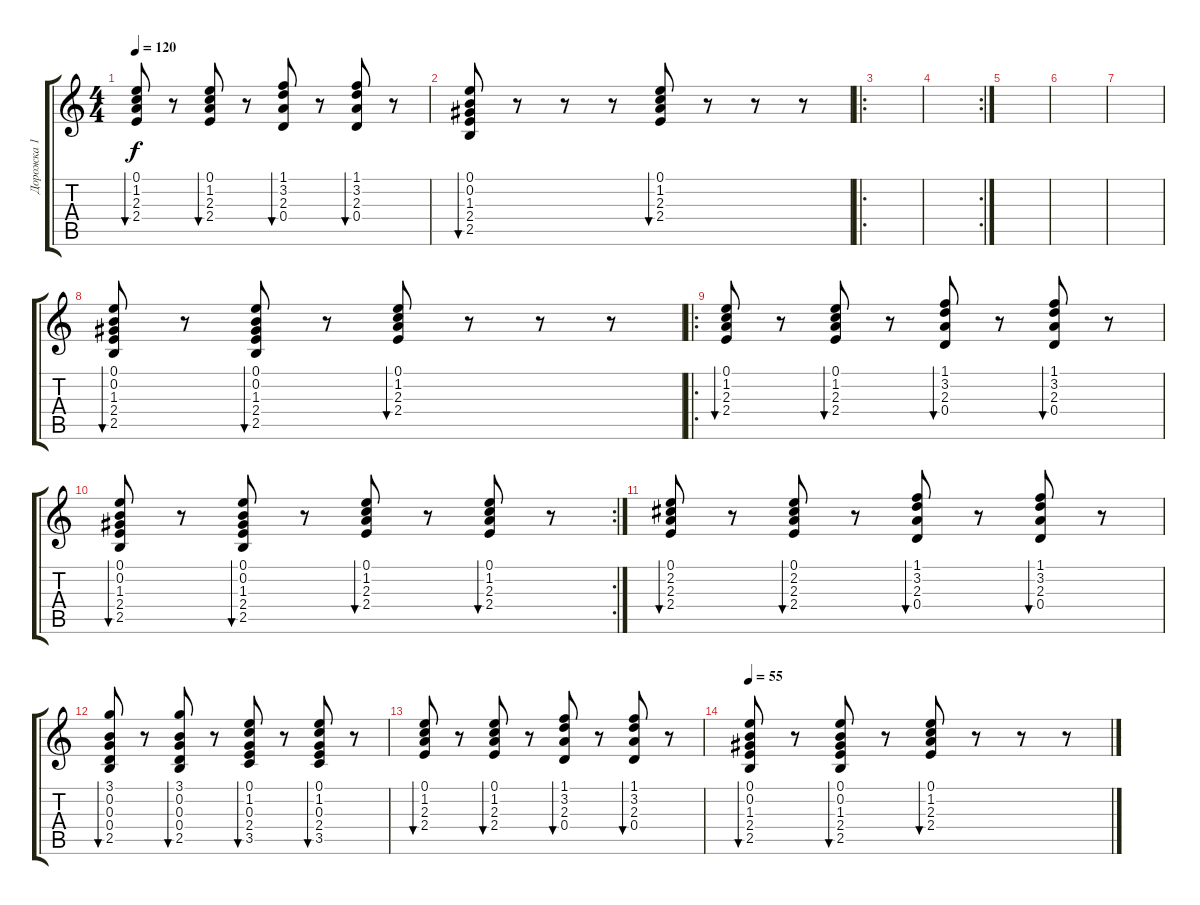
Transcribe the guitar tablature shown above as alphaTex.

\track ("Дорожка 1" "Дорожка 1") {instrument electricguitarjazz}
\staff {score tabs}
\tuning (E4 B3 G3 D3 A2 E2) {hide}
\ts (4 4)
\tempo 120
\clef g2
\ks c
(0.1 1.2 2.3 2.4).8{bu 30 dy f} r.8 (0.1 1.2 2.3 2.4).8{bu 30} r.8 (1.1 3.2 2.3 0.4).8{bu 30} r.8 (1.1 3.2 2.3 0.4).8{bu 30} r.8 |
(0.1 0.2 1.3 2.4 2.5).8{bu 30} r.8 r.8 r.8 (0.1 1.2 2.3 2.4).8{bu 30} r.8 r.8 r.8 |
\ro
|
\rc 2
|
|
|
|
(0.1 0.2 1.3 2.4 2.5).8{bu 30} r.8 (0.1 0.2 1.3 2.4 2.5).8{bu 60} r.8 (0.1 1.2 2.3 2.4).8{bu 30} r.8 r.8 r.8 |
\ro
(0.1 1.2 2.3 2.4).8{bu 30 volume 11} r.8 (0.1 1.2 2.3 2.4).8{bu 30} r.8 (1.1 3.2 2.3 0.4).8{bu 30} r.8 (1.1 3.2 2.3 0.4).8{bu 30} r.8 |
\rc 2
(0.1 0.2 1.3 2.4 2.5).8{bu 30} r.8 (0.1 0.2 1.3 2.4 2.5).8{bu 30} r.8 (0.1 1.2 2.3 2.4).8{bu 30} r.8 (0.1 1.2 2.3 2.4).8{bu 30} r.8 |
(0.1 2.2 2.3 2.4).8{bu 30} r.8 (0.1 2.2 2.3 2.4).8{bu 30} r.8 (1.1 3.2 2.3 0.4).8{bu 30} r.8 (1.1 3.2 2.3 0.4).8{bu 30} r.8 |
(3.1 0.2 0.3 0.4 2.5).8{bu 30} r.8 (3.1 0.2 0.3 0.4 2.5).8{bu 30} r.8 (0.1 1.2 0.3 2.4 3.5).8{bu 30} r.8 (0.1 1.2 0.3 2.4 3.5).8{bu 30} r.8 |
(0.1 1.2 2.3 2.4).8{bu 30} r.8 (0.1 1.2 2.3 2.4).8{bu 30} r.8 (1.1 3.2 2.3 0.4).8{bu 30} r.8 (1.1 3.2 2.3 0.4).8{bu 30} r.8 |
\tempo 55
(0.1 0.2 1.3 2.4 2.5).8{bu 30} r.8 (0.1 0.2 1.3 2.4 2.5).8{bu 60} r.8 (0.1 1.2 2.3 2.4).8{bu 30} r.8 r.8 r.8
